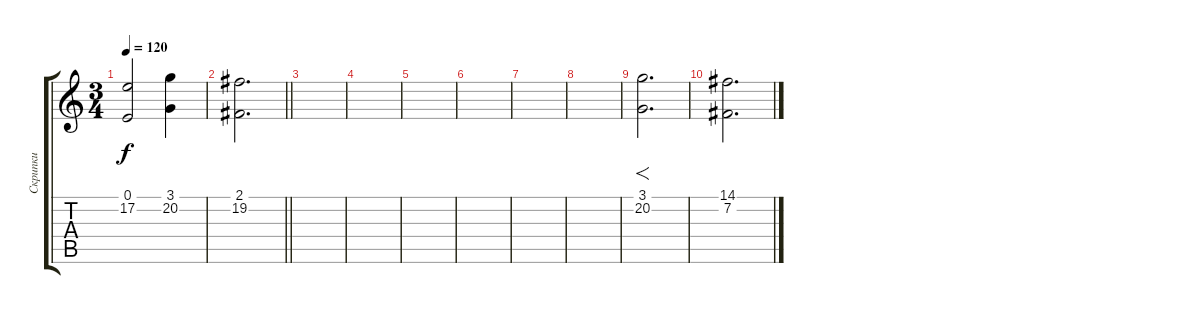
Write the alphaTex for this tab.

\track ("Скрипки" "Скрипки") {instrument violin}
\staff {score tabs}
\tuning (E4 B3 G3 D3 A2 E2) {hide}
\ts (3 4)
\tempo 120
\clef g2
\ks c
(0.1 17.2).2{dy f} (3.1 20.2).4 |
\barLineRight lightlight
(2.1 19.2).2{d} |
|
|
|
|
|
|
(3.1 20.2).2{f d} |
(14.1 7.2).2{d}
